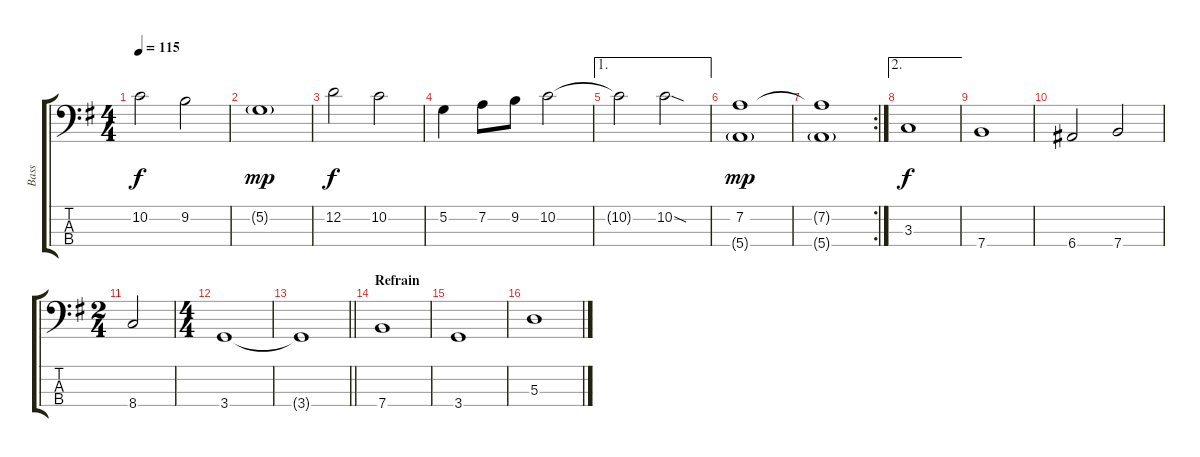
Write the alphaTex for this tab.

\track ("Bass" "Bass") {instrument fretlessbass}
\staff {score tabs}
\tuning (G2 D2 A1 E1) {hide}
\ts (4 4)
\tempo 115
\clef f4
\ks eminor
10.2.2{dy f} 9.2.2 |
5.2{g}.1{dy mp} |
12.2.2{dy f} 10.2.2 |
5.2.4 7.2.8 9.2.8 10.2.2 |
\ae 1
10.2{t}.2 10.2{sod}.2 |
(7.2 5.4{g}).1{dy mp} |
\rc 2
(7.2{t} 5.4{g}).1 |
\ae 2
3.3.1{dy f} |
7.4.1 |
6.4.2 7.4.2 |
\ts (2 4)
8.4.2 |
\ts (4 4)
3.4.1 |
\barLineRight lightlight
3.4{t}.1 |
\section ("" "Refrain")
7.4.1 |
3.4.1 |
5.3.1
